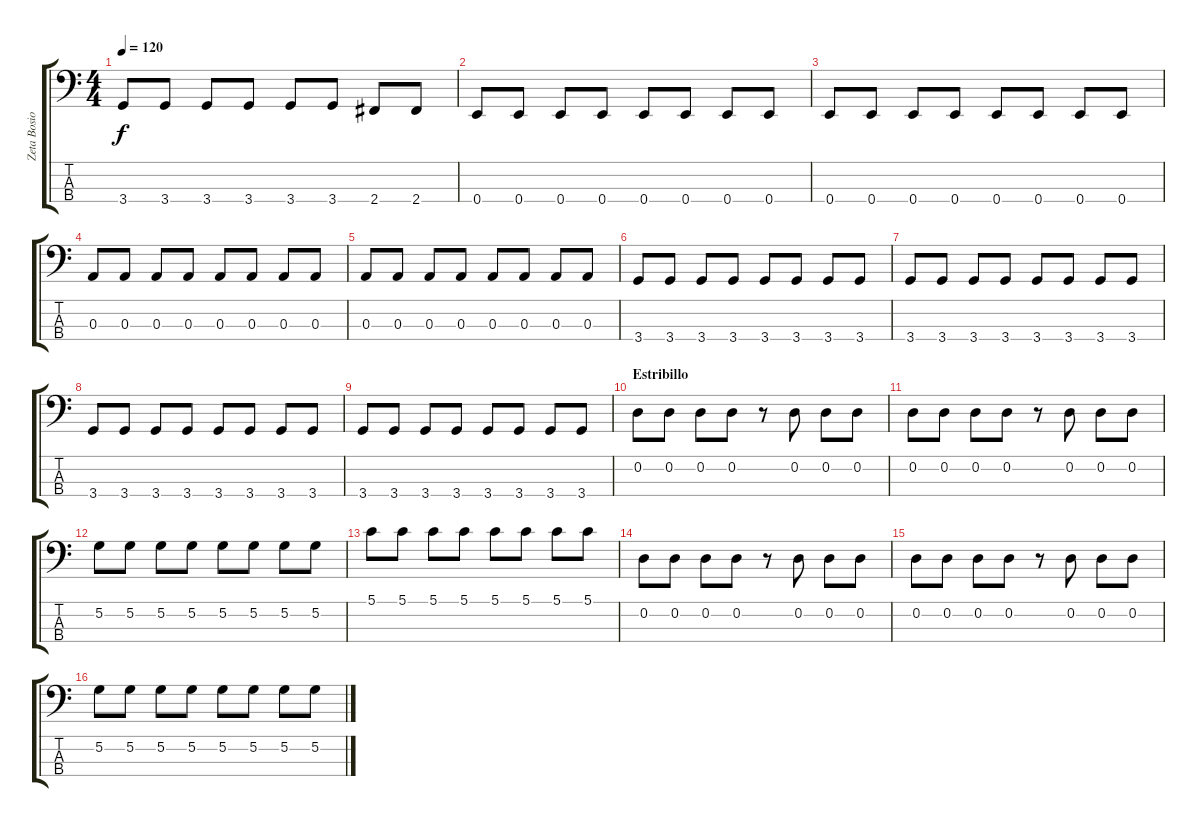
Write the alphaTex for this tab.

\track ("Zeta Bosio" "Zeta Bosio") {instrument electricbasspick}
\staff {score tabs}
\tuning (G2 D2 A1 E1) {hide}
\ts (4 4)
\tempo 120
\clef f4
\ks c
3.4.8{dy f} 3.4.8 3.4.8 3.4.8 3.4.8 3.4.8 2.4.8 2.4.8 |
0.4.8 0.4.8 0.4.8 0.4.8 0.4.8 0.4.8 0.4.8 0.4.8 |
0.4.8 0.4.8 0.4.8 0.4.8 0.4.8 0.4.8 0.4.8 0.4.8 |
0.3.8 0.3.8 0.3.8 0.3.8 0.3.8 0.3.8 0.3.8 0.3.8 |
0.3.8 0.3.8 0.3.8 0.3.8 0.3.8 0.3.8 0.3.8 0.3.8 |
3.4.8 3.4.8 3.4.8 3.4.8 3.4.8 3.4.8 3.4.8 3.4.8 |
3.4.8 3.4.8 3.4.8 3.4.8 3.4.8 3.4.8 3.4.8 3.4.8 |
3.4.8 3.4.8 3.4.8 3.4.8 3.4.8 3.4.8 3.4.8 3.4.8 |
3.4.8 3.4.8 3.4.8 3.4.8 3.4.8 3.4.8 3.4.8 3.4.8 |
\section ("" "Estribillo")
0.2.8 0.2.8 0.2.8 0.2.8 r.8 0.2.8 0.2.8 0.2.8 |
0.2.8 0.2.8 0.2.8 0.2.8 r.8 0.2.8 0.2.8 0.2.8 |
5.2.8 5.2.8 5.2.8 5.2.8 5.2.8 5.2.8 5.2.8 5.2.8 |
5.1.8 5.1.8 5.1.8 5.1.8 5.1.8 5.1.8 5.1.8 5.1.8 |
0.2.8 0.2.8 0.2.8 0.2.8 r.8 0.2.8 0.2.8 0.2.8 |
0.2.8 0.2.8 0.2.8 0.2.8 r.8 0.2.8 0.2.8 0.2.8 |
5.2.8 5.2.8 5.2.8 5.2.8 5.2.8 5.2.8 5.2.8 5.2.8
